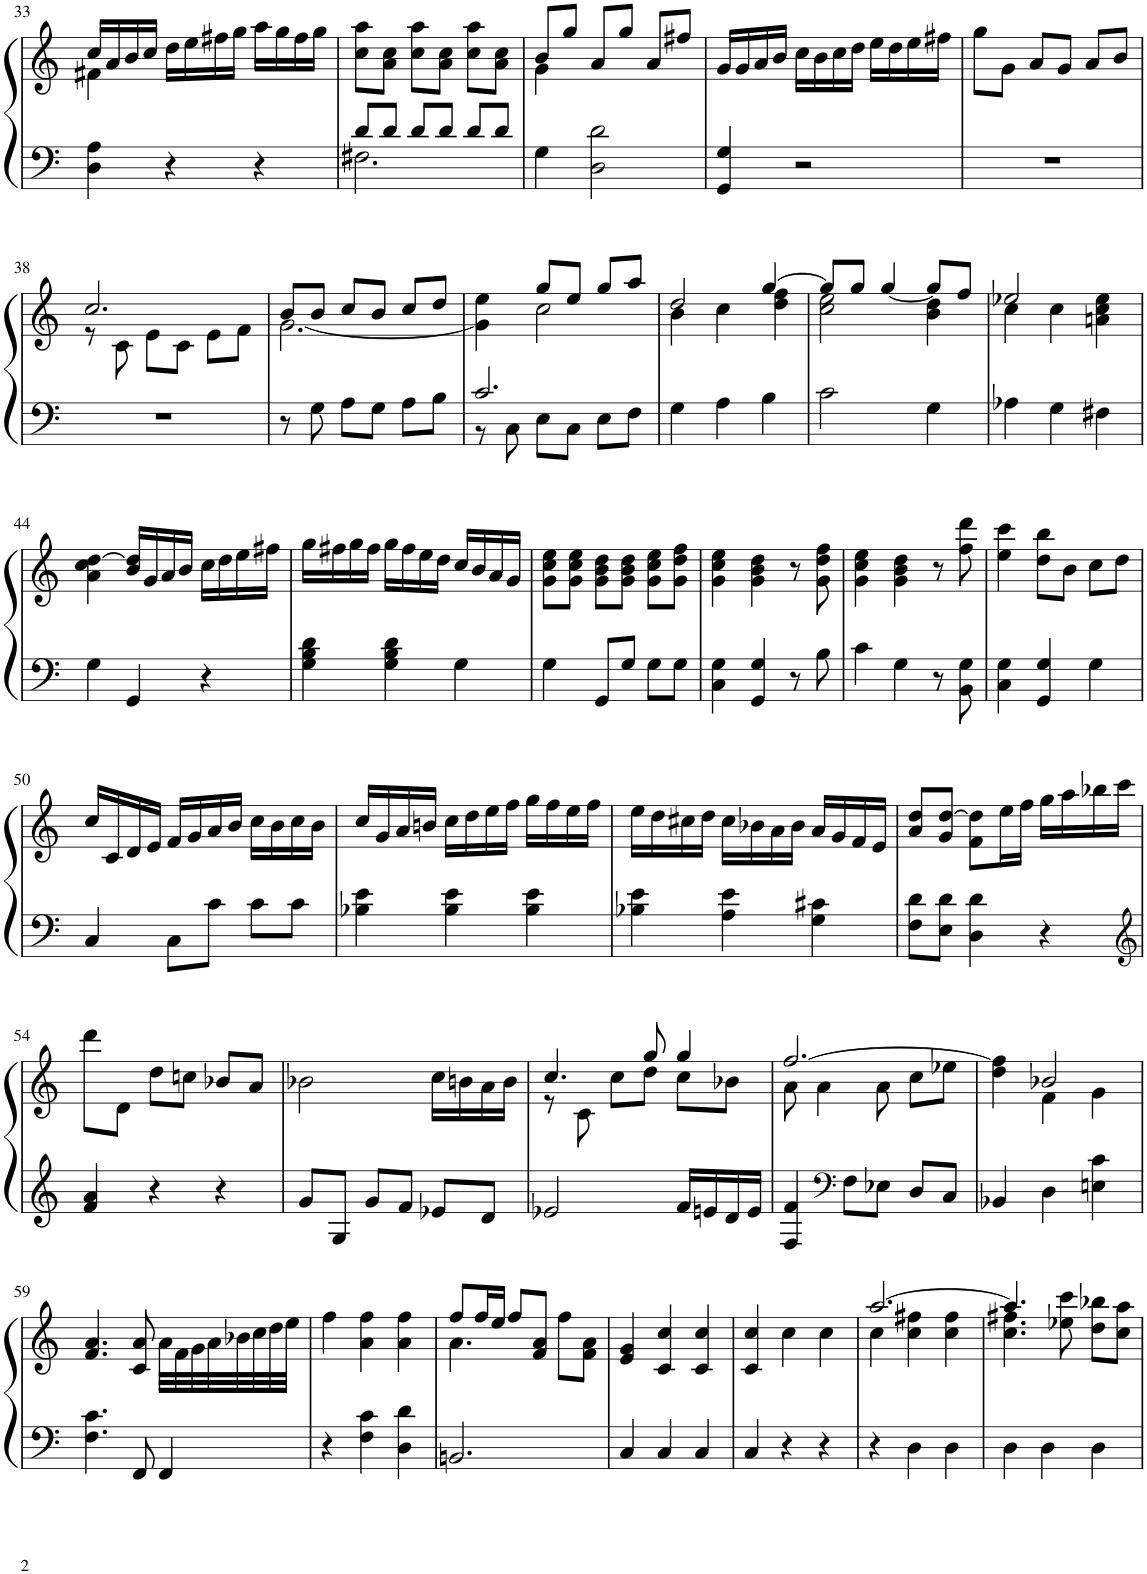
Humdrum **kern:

**kern	**kern
*part1	*part1
*staff2	*staff1
*I"Piano	*
*I'Pno.	*
!!LO:PB:g=z
*clefF4	*clefG2
*k[]	*k[]
*M3/4	*M3/4
=33	=33
*	*^
4D\ 4A\	16cc/LL	4f#X\
.	16a/	.
.	16b/	.
.	16cc/JJ	.
4r	16dd\LL	2ryy
.	16ee\	.
.	16ff#X\	.
.	16gg\JJ	.
4r	16aa\LL	.
.	16gg\	.
.	16ff#\	.
.	16gg\JJ	.
*	*v	*v
=34	=34
*^	*
8d/L	2.F#X\	8cc\ 8aa\L
8d/J	.	8a\ 8cc\J
8d/L	.	8cc\ 8aa\L
8d/J	.	8a\ 8cc\J
8d/L	.	8cc\ 8aa\L
8d/J	.	8a\ 8cc\J
*v	*v	*
=35	=35
*	*^
4G\	8b/L	4g\
.	8gg/J	.
2D\ 2d\	8a/L	2ryy
.	8gg/J	.
.	8a/L	.
.	8ff#X/J	.
*	*v	*v
=36	=36
4GG/ 4G/	16g/LL
.	16g/
.	16a/
.	16b/JJ
2r	16cc\LL
.	16b\
.	16cc\
.	16dd\JJ
.	16ee\LL
.	16dd\
.	16ee\
.	16ff#X\JJ
=37	=37
2.r	8gg\L
.	8g\J
.	8a/L
.	8g/J
.	8a/L
.	8b/J
!!LO:LB:g=z
=38	=38
*	*^
2.r	2.cc/	8r
.	.	8c\
.	.	8e\L
.	.	8c\J
.	.	8e\L
.	.	8f\J
=39	=39	=39
8r	8b/L	[2.g\
8G\	8b/J	.
8A\L	8cc/L	.
8G\J	8b/J	.
8A\L	8cc/L	.
8B\J	8dd/J	.
=40	=40	=40
*^	*	*
2.c/	8r	4g\] 4ee\	4ryy
.	8C\	.	.
.	8E\L	8gg/L	2cc\
.	8C\J	8ee/J	.
.	8E\L	8gg/L	.
.	8F\J	8aa/J	.
*v	*v	*	*
=41	=41	=41
4G\	2dd/	4b\
4A\	.	4cc\
4B\	[4gg/	4dd\ 4ff\
=42	=42	=42
2c\	8gg/L]	2cc\ 2ee\
.	8gg/J	.
.	[<4gg/	.
4G\	8gg/L]	4b\ 4dd\
.	8ff/J	.
=43	=43	=43
4A-X\	2ee-X/	4cc\
4G\	.	4cc\
4F#X\	4an\ 4cc\ 4ee-\	4ryy
*	*v	*v
!!LO:LB:g=z
=44	=44
4G\	4a\ 4cc\ [4dd\
4GG/	16b/ 16dd/]LL
.	16g/
.	16a/
.	16b/JJ
4r	16cc\LL
.	16dd\
.	16ee\
.	16ff#X\JJ
=45	=45
4G\ 4B\ 4d\	16gg\LL
.	16ff#X\
.	16gg\
.	16ff#\JJ
4G\ 4B\ 4d\	16gg\LL
.	16ff#\
.	16ee\
.	16dd\JJ
4G\	16cc/LL
.	16b/
.	16a/
.	16g/JJ
=46	=46
4G\	8g\ 8cc\ 8ee\L
.	8g\ 8cc\ 8ee\J
8GG/L	8g\ 8b\ 8dd\L
8G/J	8g\ 8b\ 8dd\J
8G\L	8g\ 8cc\ 8ee\L
8G\J	8g\ 8dd\ 8ff\J
=47	=47
4C\ 4G\	4g\ 4cc\ 4ee\
4GG/ 4G/	4g\ 4b\ 4dd\
8r	8r
8B\	8g\ 8dd\ 8ff\
=48	=48
4c\	4g\ 4cc\ 4ee\
4G\	4g\ 4b\ 4dd\
8r	8r
8BB\ 8G\	8ff\ 8ddd\
=49	=49
4C\ 4G\	4ee\ 4ccc\
4GG/ 4G/	8dd\ 8bb\L
.	8b\J
4G\	8cc\L
.	8dd\J
!!LO:LB:g=z
=50	=50
4C/	16cc/LL
.	16c/
.	16d/
.	16e/JJ
8C\L	16f/LL
.	16g/
8c\J	16a/
.	16b/JJ
8c\L	16cc\LL
.	16b\
8c\J	16cc\
.	16b\JJ
=51	=51
4B-X\ 4e\	16cc/LL
.	16g/
.	16a/
.	16bn/JJ
4B-\ 4e\	16cc\LL
.	16dd\
.	16ee\
.	16ff\JJ
4B-\ 4e\	16gg\LL
.	16ff\
.	16ee\
.	16ff\JJ
=52	=52
4B-X\ 4e\	16ee\LL
.	16dd\
.	16cc#X\
.	16dd\JJ
4A\ 4e\	16cc#\LL
.	16b-X\
.	16a\
.	16b-\JJ
4G\ 4c#X\	16a/LL
.	16g/
.	16f/
.	16e/JJ
=53	=53
8F\ 8d\L	8a/ 8dd/L
8E\ 8d\J	8g/ [8dd/J
4D\ 4d\	8f\ 8dd\]L
.	16ee\L
.	16ff\JJ
4r	16gg\LL
.	16aa\
.	16bb-X\
.	16ccc\JJ
!!LO:LB:g=z
=54	=54
*clefG2	*
4f/ 4a/	8ddd\L
.	8d\J
4r	8dd\L
.	8ccn\J
4r	8b-X/L
.	8a/J
=55	=55
8g/L	2b-X\
8G/J	.
8g/L	.
8f/J	.
8e-X/L	16cc\LL
.	16bn\
8d/J	16a\
.	16b\JJ
=56	=56
*	*^
2e-X/	4.cc/	8r
.	.	8c\
.	.	8cc\L
.	8gg/	8dd\J
16f/LL	4gg/	8cc\L
16en/	.	.
16d/	.	8b-X\J
16e/JJ	.	.
=57	=57	=57
4F/ 4f/	[2.ff/	8a\
.	.	4a\
*clefF4	*	*
8F\L	.	.
8E-X\J	.	8a\
8D/L	.	8cc\L
8C/J	.	8ee-X\J
=58	=58	=58
4BB-X/	4dd\ 4ff\]	4ryy
4D\	2b-X/	4f\
4En\ 4c\	.	4g\
*	*v	*v
!!LO:LB:g=z
=59	=59
4.F\ 4.c\	4.f/ 4.a/
8FF/	8c/ 8a/
4FF/	32a\LLL
.	32f\
.	32g\
.	32a\
.	32b-X\
.	32cc\
.	32dd\
.	32ee\JJJ
=60	=60
4r	4ff\
4F\ 4c\	4a\ 4ff\
4D\ 4d\	4a\ 4ff\
=61	=61
*	*^
2.BBn/	8ff/L	4.a\
.	16ff/L	.
.	16ee/JJ	.
.	8ff/L	.
.	8f/ 8a/J	4.ryy
.	8ff\L	.
.	8f\ 8a\J	.
*	*v	*v
=62	=62
4C/	4e/ 4g/
4C/	4c/ 4cc/
4C/	4c/ 4cc/
=63	=63
4C/	4c/ 4cc/
4r	4cc\
4r	4cc\
=64	=64
*	*^
4r	[2.aa/	4cc\
4D\	.	4cc\ 4ff#X\
4D\	.	4cc\ 4ff#\
=65	=65	=65
4D\	4.aa/]	4.cc\ 4.ff#X\
4D\	.	.
.	8ee-X\ 8ccc\	4.ryy
4D\	8dd\ 8bb-X\L	.
.	8cc\ 8aa\J	.
*	*v	*v
=	=
*-	*-
